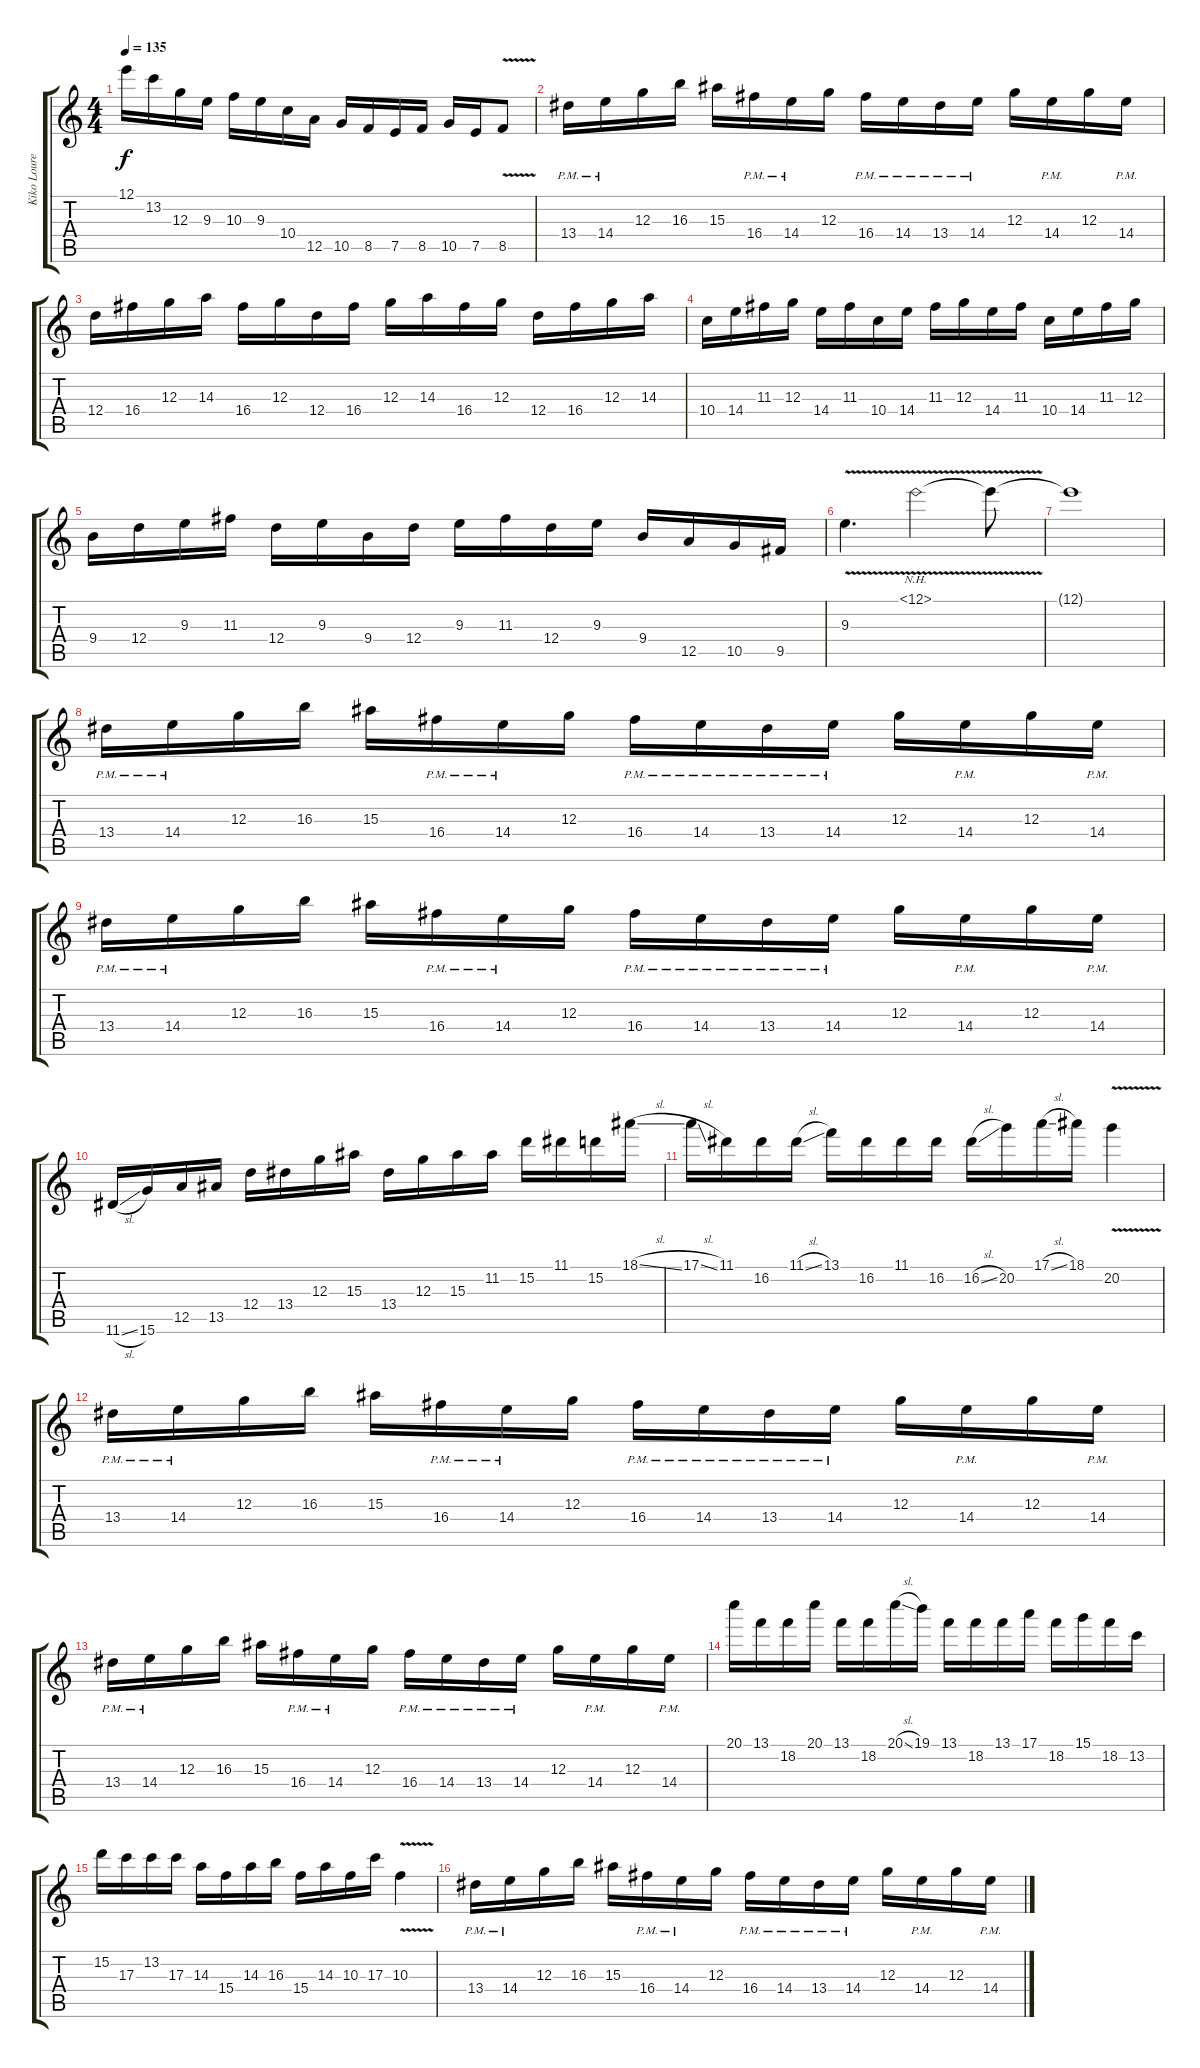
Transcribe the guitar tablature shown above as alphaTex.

\track ("Kiko Loureiro Lead " "Kiko Loure") {instrument distortionguitar}
\staff {score tabs}
\tuning (E4 B3 G3 D3 A2 E2) {hide}
\ts (4 4)
\tempo 135
\clef g2
\ks c
12.1.16{dy f} 13.2.16 12.3.16 9.3.16 10.3.16 9.3.16 10.4.16 12.5.16 10.5.16 8.5.16 7.5.16 8.5.16 10.5.16 7.5.16 8.5{v}.8 |
13.4{pm}.16 14.4{pm}.16 12.3.16 16.3.16 15.3.16 16.4{pm}.16 14.4{pm}.16 12.3.16 16.4{pm}.16 14.4{pm}.16 13.4{pm}.16 14.4{pm}.16 12.3.16 14.4{pm}.16 12.3.16 14.4{pm}.16 |
12.4.16 16.4.16 12.3.16 14.3.16 16.4.16 12.3.16 12.4.16 16.4.16 12.3.16 14.3.16 16.4.16 12.3.16 12.4.16 16.4.16 12.3.16 14.3.16 |
10.4.16 14.4.16 11.3.16 12.3.16 14.4.16 11.3.16 10.4.16 14.4.16 11.3.16 12.3.16 14.4.16 11.3.16 10.4.16 14.4.16 11.3.16 12.3.16 |
9.4.16 12.4.16 9.3.16 11.3.16 12.4.16 9.3.16 9.4.16 12.4.16 9.3.16 11.3.16 12.4.16 9.3.16 9.4.16 12.5.16 10.5.16 9.5.16 |
9.3{v}.4{d} 12.1{nh v}.2 12.1{t}.8 |
12.1{t}.1 |
13.4{pm}.16 14.4{pm}.16 12.3.16 16.3.16 15.3.16 16.4{pm}.16 14.4{pm}.16 12.3.16 16.4{pm}.16 14.4{pm}.16 13.4{pm}.16 14.4{pm}.16 12.3.16 14.4{pm}.16 12.3.16 14.4{pm}.16 |
13.4{pm}.16 14.4{pm}.16 12.3.16 16.3.16 15.3.16 16.4{pm}.16 14.4{pm}.16 12.3.16 16.4{pm}.16 14.4{pm}.16 13.4{pm}.16 14.4{pm}.16 12.3.16 14.4{pm}.16 12.3.16 14.4{pm}.16 |
11.6{sl}.16 15.6.16 12.5.16 13.5.16 12.4.16 13.4.16 12.3.16 15.3.16 13.4.16 12.3.16 15.3.16 11.2.16 15.2.16 11.1.16 15.2.16 18.1{sl}.16 |
17.1{sl}.16 11.1.16 16.2.16 11.1{sl}.16 13.1.16 16.2.16 11.1.16 16.2.16 16.2{sl}.16 20.2.16 17.1{sl}.16 18.1.16 20.2{v}.4 |
13.4{pm}.16 14.4{pm}.16 12.3.16 16.3.16 15.3.16 16.4{pm}.16 14.4{pm}.16 12.3.16 16.4{pm}.16 14.4{pm}.16 13.4{pm}.16 14.4{pm}.16 12.3.16 14.4{pm}.16 12.3.16 14.4{pm}.16 |
13.4{pm}.16 14.4{pm}.16 12.3.16 16.3.16 15.3.16 16.4{pm}.16 14.4{pm}.16 12.3.16 16.4{pm}.16 14.4{pm}.16 13.4{pm}.16 14.4{pm}.16 12.3.16 14.4{pm}.16 12.3.16 14.4{pm}.16 |
20.1.16 13.1.16 18.2.16 20.1.16 13.1.16 18.2.16 20.1{sl}.16 19.1.16 13.1.16 18.2.16 13.1.16 17.1.16 18.2.16 15.1.16 18.2.16 13.2.16 |
15.2.16 17.3.16 13.2.16 17.3.16 14.3.16 15.4.16 14.3.16 16.3.16 15.4.16 14.3.16 10.3.16 17.3.16 10.3{v}.4 |
13.4{pm}.16 14.4{pm}.16 12.3.16 16.3.16 15.3.16 16.4{pm}.16 14.4{pm}.16 12.3.16 16.4{pm}.16 14.4{pm}.16 13.4{pm}.16 14.4{pm}.16 12.3.16 14.4{pm}.16 12.3.16 14.4{pm}.16
